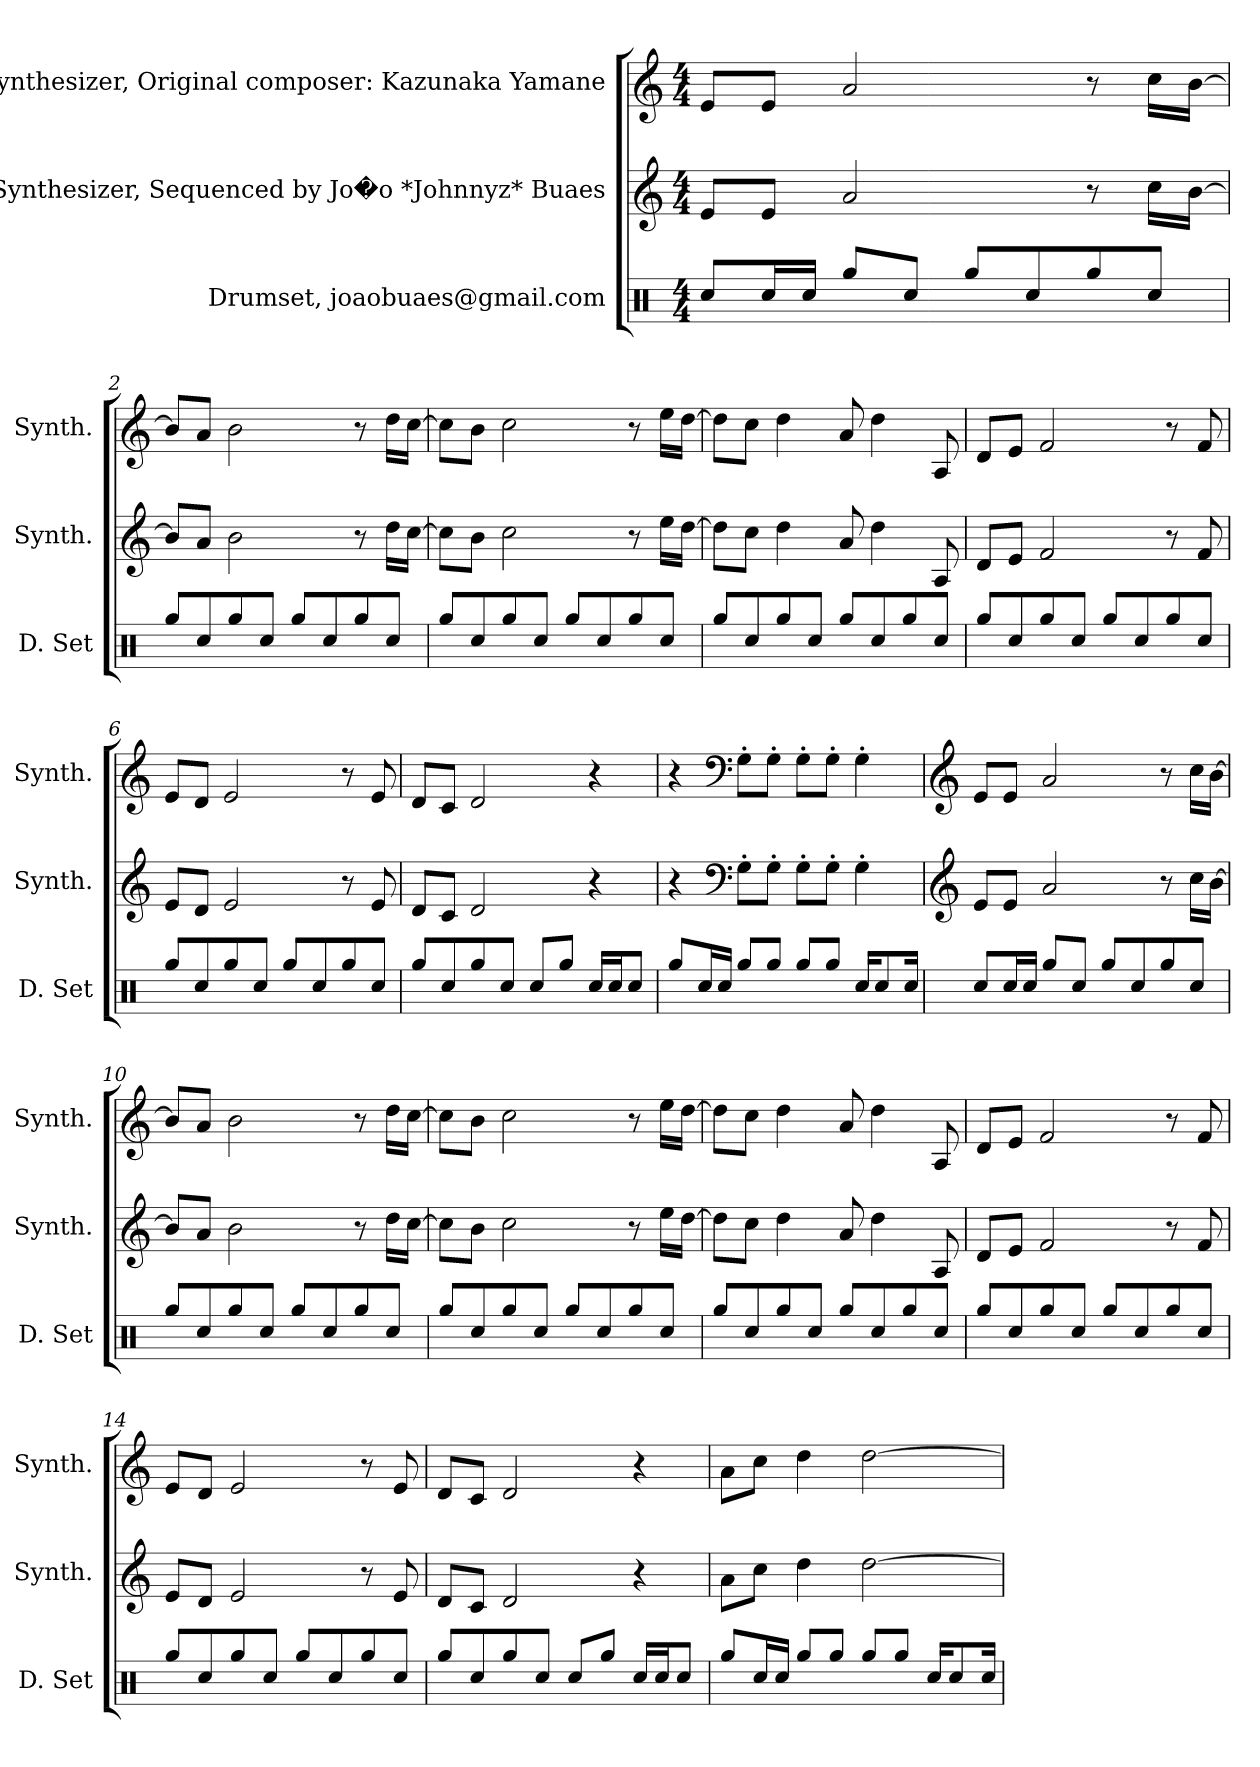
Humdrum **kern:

**kern	**kern	**kern
*part3	*part2	*part1
*staff3	*staff2	*staff1
*I"Drumset, joaobuaes@gmail.com	*I"Effect Synthesizer, Sequenced by Jo�o *Johnnyz* Buaes	*I"Square Synthesizer, Original composer: Kazunaka Yamane
*I'D. Set	*I'Synth.	*I'Synth.
*clefX	*clefG2	*clefG2
*k[]	*k[]	*k[]
*M4/4	*M4/4	*M4/4
*MM160	*MM160	*MM160
=1	=1	=1
8Rcc/L	8e/L	8e/L
16Rcc/L	8e/J	8e/J
16Rcc/JJ	.	.
8Rgg/L	2a/	2a/
8Rcc/J	.	.
8Rgg/L	.	.
8Rcc/	.	.
8Rgg/	8r	8r
8Rcc/J	16cc\LL	16cc\LL
.	[16b\JJ	[16b\JJ
=2	=2	=2
8Rgg/L	8b/L]	8b/L]
8Rcc/	8a/J	8a/J
8Rgg/	2b\	2b\
8Rcc/J	.	.
8Rgg/L	.	.
8Rcc/	.	.
8Rgg/	8r	8r
8Rcc/J	16dd\LL	16dd\LL
.	[16cc\JJ	[16cc\JJ
!!LO:LB:g=z
=3	=3	=3
8Rgg/L	8cc\L]	8cc\L]
8Rcc/	8b\J	8b\J
8Rgg/	2cc\	2cc\
8Rcc/J	.	.
8Rgg/L	.	.
8Rcc/	.	.
8Rgg/	8r	8r
8Rcc/J	16ee\LL	16ee\LL
.	[16dd\JJ	[16dd\JJ
=4	=4	=4
8Rgg/L	8dd\L]	8dd\L]
8Rcc/	8cc\J	8cc\J
8Rgg/	4dd\	4dd\
8Rcc/J	.	.
8Rgg/L	8a/	8a/
8Rcc/	4dd\	4dd\
8Rgg/	.	.
8Rcc/J	8A/	8A/
=5	=5	=5
8Rgg/L	8d/L	8d/L
8Rcc/	8e/J	8e/J
8Rgg/	2f/	2f/
8Rcc/J	.	.
8Rgg/L	.	.
8Rcc/	.	.
8Rgg/	8r	8r
8Rcc/J	8f/	8f/
=6	=6	=6
8Rgg/L	8e/L	8e/L
8Rcc/	8d/J	8d/J
8Rgg/	2e/	2e/
8Rcc/J	.	.
8Rgg/L	.	.
8Rcc/	.	.
8Rgg/	8r	8r
8Rcc/J	8e/	8e/
=7	=7	=7
8Rgg/L	8d/L	8d/L
8Rcc/	8c/J	8c/J
8Rgg/	2d/	2d/
8Rcc/J	.	.
8Rcc/L	.	.
8Rgg/J	.	.
16Rcc/LL	4r	4r
16Rcc/J	.	.
8Rcc/J	.	.
!!LO:LB:g=z
=8	=8	=8
8Rgg/L	4r	4r
16Rcc/L	.	.
16Rcc/JJ	.	.
*	*clefF4	*clefF4
8Rgg/L	8G'\L	8G'\L
8Rgg/J	8G'\J	8G'\J
8Rgg/L	8G'\L	8G'\L
8Rgg/J	8G'\J	8G'\J
16Rcc/KL	4G'\	4G'\
8Rcc/	.	.
16Rcc/Jk	.	.
=9	=9	=9
*	*clefG2	*clefG2
8Rcc/L	8e/L	8e/L
16Rcc/L	8e/J	8e/J
16Rcc/JJ	.	.
8Rgg/L	2a/	2a/
8Rcc/J	.	.
8Rgg/L	.	.
8Rcc/	.	.
8Rgg/	8r	8r
8Rcc/J	16cc\LL	16cc\LL
.	[16b\JJ	[16b\JJ
=10	=10	=10
8Rgg/L	8b/L]	8b/L]
8Rcc/	8a/J	8a/J
8Rgg/	2b\	2b\
8Rcc/J	.	.
8Rgg/L	.	.
8Rcc/	.	.
8Rgg/	8r	8r
8Rcc/J	16dd\LL	16dd\LL
.	[16cc\JJ	[16cc\JJ
=11	=11	=11
8Rgg/L	8cc\L]	8cc\L]
8Rcc/	8b\J	8b\J
8Rgg/	2cc\	2cc\
8Rcc/J	.	.
8Rgg/L	.	.
8Rcc/	.	.
8Rgg/	8r	8r
8Rcc/J	16ee\LL	16ee\LL
.	[16dd\JJ	[16dd\JJ
!!LO:LB:g=z
=12	=12	=12
8Rgg/L	8dd\L]	8dd\L]
8Rcc/	8cc\J	8cc\J
8Rgg/	4dd\	4dd\
8Rcc/J	.	.
8Rgg/L	8a/	8a/
8Rcc/	4dd\	4dd\
8Rgg/	.	.
8Rcc/J	8A/	8A/
=13	=13	=13
8Rgg/L	8d/L	8d/L
8Rcc/	8e/J	8e/J
8Rgg/	2f/	2f/
8Rcc/J	.	.
8Rgg/L	.	.
8Rcc/	.	.
8Rgg/	8r	8r
8Rcc/J	8f/	8f/
=14	=14	=14
8Rgg/L	8e/L	8e/L
8Rcc/	8d/J	8d/J
8Rgg/	2e/	2e/
8Rcc/J	.	.
8Rgg/L	.	.
8Rcc/	.	.
8Rgg/	8r	8r
8Rcc/J	8e/	8e/
=15	=15	=15
8Rgg/L	8d/L	8d/L
8Rcc/	8c/J	8c/J
8Rgg/	2d/	2d/
8Rcc/J	.	.
8Rcc/L	.	.
8Rgg/J	.	.
16Rcc/LL	4r	4r
16Rcc/J	.	.
8Rcc/J	.	.
!!LO:PB:g=z
=16	=16	=16
8Rgg/L	8a\L	8a\L
16Rcc/L	8cc\J	8cc\J
16Rcc/JJ	.	.
8Rgg/L	4dd\	4dd\
8Rgg/J	.	.
8Rgg/L	[2dd\	[2dd\
8Rgg/J	.	.
16Rcc/KL	.	.
8Rcc/	.	.
16Rcc/Jk	.	.
=	=	=
*-	*-	*-
